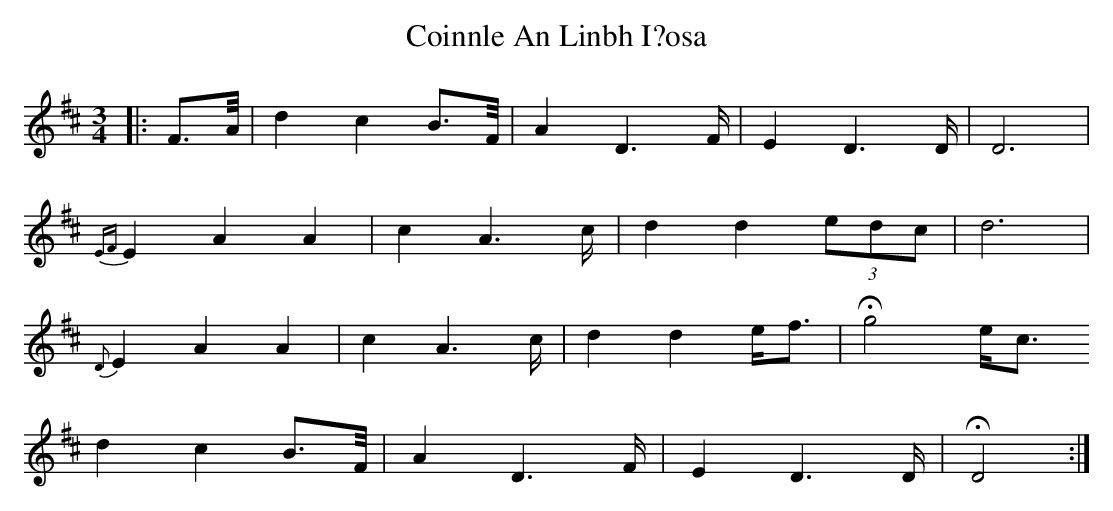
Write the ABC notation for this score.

X:1
T: Coinnle An Linbh I?osa
M: 3/4
L: 1/8
K: Dmaj
|:F>A/|d2c2B>F/|A2D2>F|E2D2>D|D6|
{EF}E2A2A2|c2A2>c|d2d2(3edc|d6|
{D}E2A2A2|c2A2>c|d2d2e<f|Hg4e<c
d2c2B>F/|A2D2>F|E2D2>D|HD4:|
